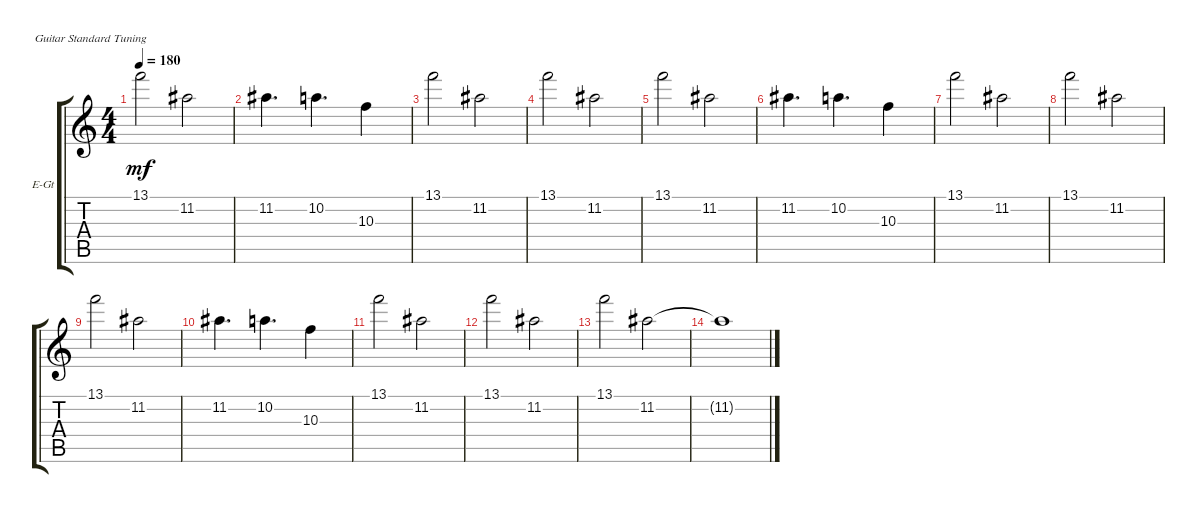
\defaultSystemsLayout 4
\bracketExtendMode groupsimilarinstruments
\firstSystemTrackNameOrientation horizontal
\otherSystemsTrackNameOrientation horizontal
\track ("Electric Guitar" "E-Gt") {instrument overdrivenguitar}
\staff {score tabs}
\tuning (E4 B3 G3 D3 A2 E2)
\ts (4 4)
\tempo 180
\clef g2
\scale
0.333333
\ks c
13.1.2{dy mf} 11.2.2 |
\scale
0.333333 11.2.4{d} 10.2.4{d} 10.3.4 |
\scale
0.333333 13.1.2 11.2.2 |
\scale
0.333333 13.1.2 11.2.2 |
\scale
0.333333 13.1.2 11.2.2 |
\scale
0.333333 11.2.4{d} 10.2.4{d} 10.3.4 |
\scale
0.333333 13.1.2 11.2.2 |
\scale
0.333333 13.1.2 11.2.2 |
\scale
0.333333 13.1.2 11.2.2 |
\scale
0.333333 11.2.4{d} 10.2.4{d} 10.3.4 |
\scale
0.333333 13.1.2 11.2.2 |
\scale
0.333333 13.1.2 11.2.2 |
\scale
0.333333 13.1.2 11.2.2 |
\scale
0.333333 11.2{t}.1 |
\scale
0.333333 |
\scale
0.333333
